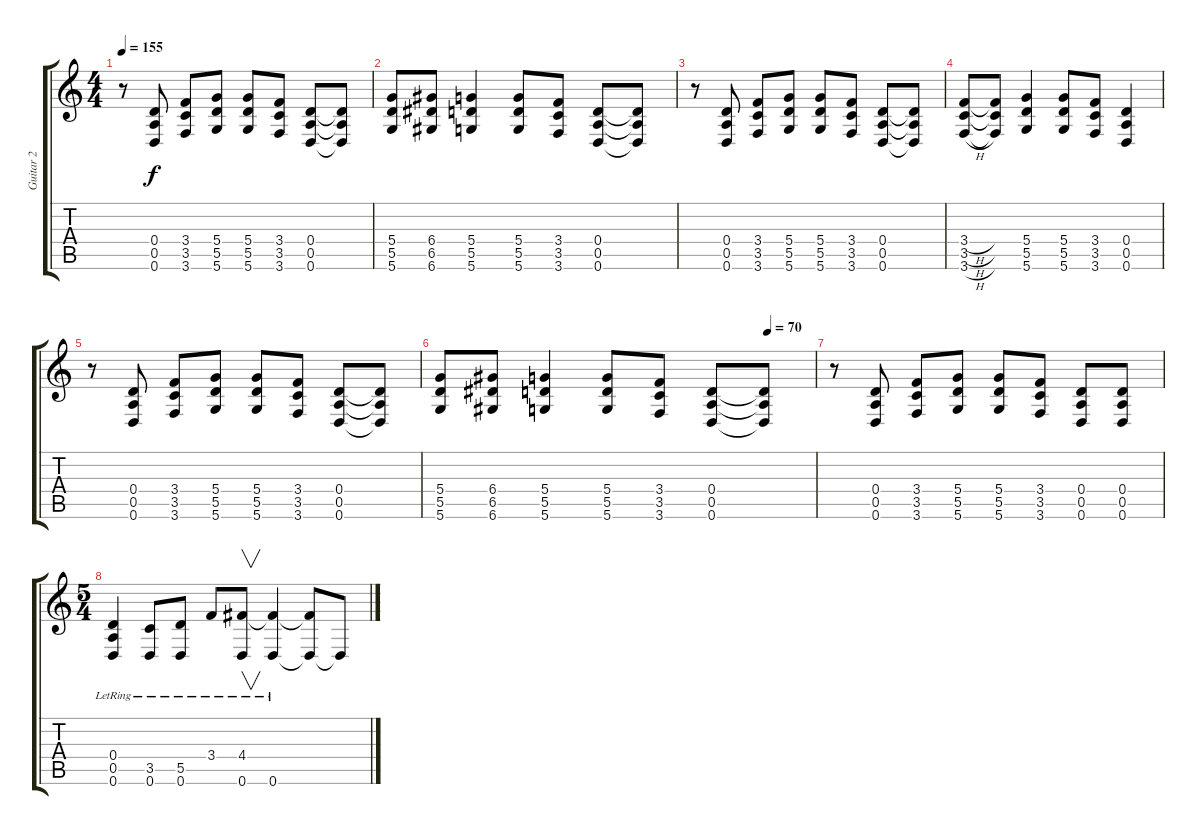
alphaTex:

\track ("Guitar 2" "Guitar 2") {instrument acousticguitarsteel}
\staff {score tabs}
\tuning (E4 B3 G3 D3 A2 D2) {hide}
\ts (4 4)
\tempo 155
\clef g2
\ks c
r.8{dy fff} (0.4 0.5 0.6).8{dy f} (3.4 3.5 3.6).8 (5.4 5.5 5.6).8 (5.4 5.5 5.6).8 (3.4 3.5 3.6).8 (0.4 0.5 0.6).8 (0.4{t} 0.5{t} 0.6{t}).8 |
(5.4 5.5 5.6).8 (6.4 6.5 6.6).8 (5.4 5.5 5.6).4 (5.4 5.5 5.6).8 (3.4 3.5 3.6).8 (0.4 0.5 0.6).8 (0.4{t} 0.5{t} 0.6{t}).8 |
r.8 (0.4 0.5 0.6).8 (3.4 3.5 3.6).8 (5.4 5.5 5.6).8 (5.4 5.5 5.6).8 (3.4 3.5 3.6).8 (0.4 0.5 0.6).8 (0.4{t} 0.5{t} 0.6{t}).8 |
(3.4{h} 3.5{h} 3.6{h}).8 (3.4{t} 3.5{t} 3.6{t}).8 (5.4 5.5 5.6).4 (5.4 5.5 5.6).8 (3.4 3.5 3.6).8 (0.4 0.5 0.6).4 |
r.8 (0.4 0.5 0.6).8 (3.4 3.5 3.6).8 (5.4 5.5 5.6).8 (5.4 5.5 5.6).8 (3.4 3.5 3.6).8 (0.4 0.5 0.6).8 (0.4{t} 0.5{t} 0.6{t}).8 |
\tempo (70 0.875)
(5.4 5.5 5.6).8 (6.4 6.5 6.6).8 (5.4 5.5 5.6).4 (5.4 5.5 5.6).8 (3.4 3.5 3.6).8 (0.4 0.5 0.6).8 (0.4{t} 0.5{t} 0.6{t}).8 |
r.8 (0.4 0.5 0.6).8 (3.4 3.5 3.6).8 (5.4 5.5 5.6).8 (5.4 5.5 5.6).8 (3.4 3.5 3.6).8 (0.4 0.5 0.6).8 (0.4 0.5 0.6).8 |
\ts (5 4)
(0.4{lr} 0.5{lr} 0.6{lr}).4 (3.5{lr} 0.6).8 (5.5{lr} 0.6).8 3.4{lr}.8 (4.4{lr} 0.6).8{v} (4.4{t} 0.6{lr}).4 (4.4{t} 0.6{t}).8 0.6{t}.8
